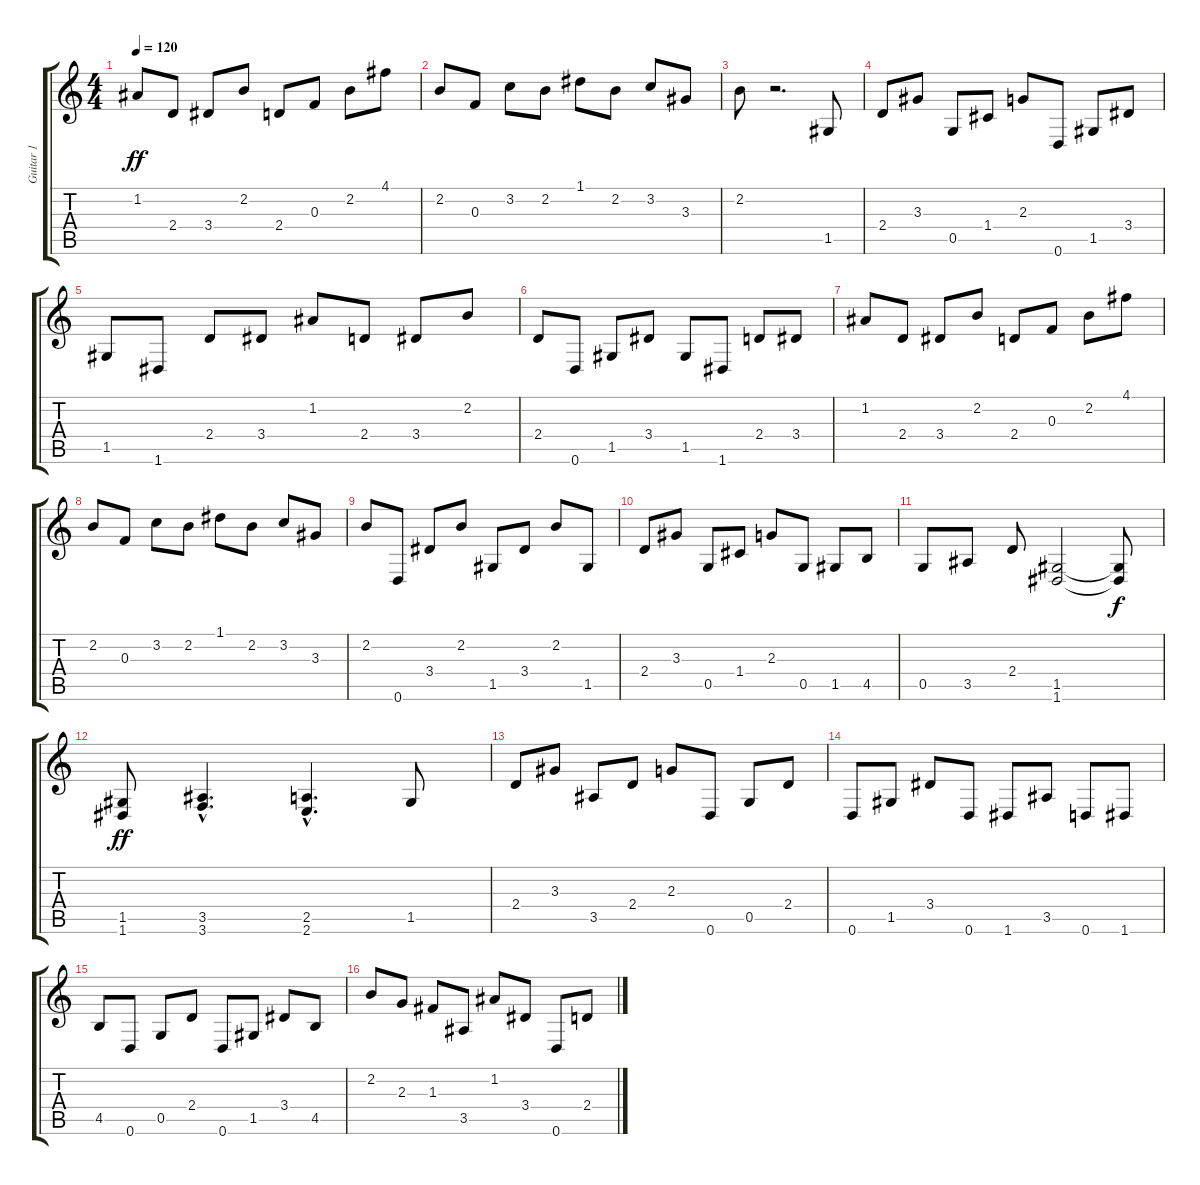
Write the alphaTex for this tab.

\track ("Guitar 1" "Guitar 1") {instrument acousticguitarnylon}
\staff {score tabs}
\tuning (D4 A3 F3 C3 G2 D2) {hide}
\ts (4 4)
\tempo 120
\clef g2
\ks c
1.2.8{dy ff} 2.4.8 3.4.8 2.2.8 2.4.8 0.3.8 2.2.8 4.1.8 |
2.2.8 0.3.8 3.2.8 2.2.8 1.1.8 2.2.8 3.2.8 3.3.8 |
2.2.8 r.2{d} 1.5.8 |
2.4.8 3.3.8 0.5.8 1.4.8 2.3.8 0.6.8 1.5.8 3.4.8 |
1.5.8 1.6.8 2.4.8 3.4.8 1.2.8 2.4.8 3.4.8 2.2.8 |
2.4.8 0.6.8 1.5.8 3.4.8 1.5.8 1.6.8 2.4.8 3.4.8 |
1.2.8 2.4.8 3.4.8 2.2.8 2.4.8 0.3.8 2.2.8 4.1.8 |
2.2.8 0.3.8 3.2.8 2.2.8 1.1.8 2.2.8 3.2.8 3.3.8 |
2.2.8 0.6.8 3.4.8 2.2.8 1.5.8 3.4.8 2.2.8 1.5.8 |
2.4.8 3.3.8 0.5.8 1.4.8 2.3.8 0.5.8 1.5.8 4.5.8 |
0.5.8 3.5.8 2.4.8 (1.5 1.6).2 (1.5{t} 1.6{t}).8{dy f} |
(1.5 1.6).8{dy ff} (3.5{hac} 3.6{hac}).4{d} (2.5{hac} 2.6{hac}).4{d} 1.5.8 |
2.4.8 3.3.8 3.5.8 2.4.8 2.3.8 0.6.8 0.5.8 2.4.8 |
0.6.8 1.5.8 3.4.8 0.6.8 1.6.8 3.5.8 0.6.8 1.6.8 |
4.5.8 0.6.8 0.5.8 2.4.8 0.6.8 1.5.8 3.4.8 4.5.8 |
2.2.8 2.3.8 1.3.8 3.5.8 1.2.8 3.4.8 0.6.8 2.4.8
